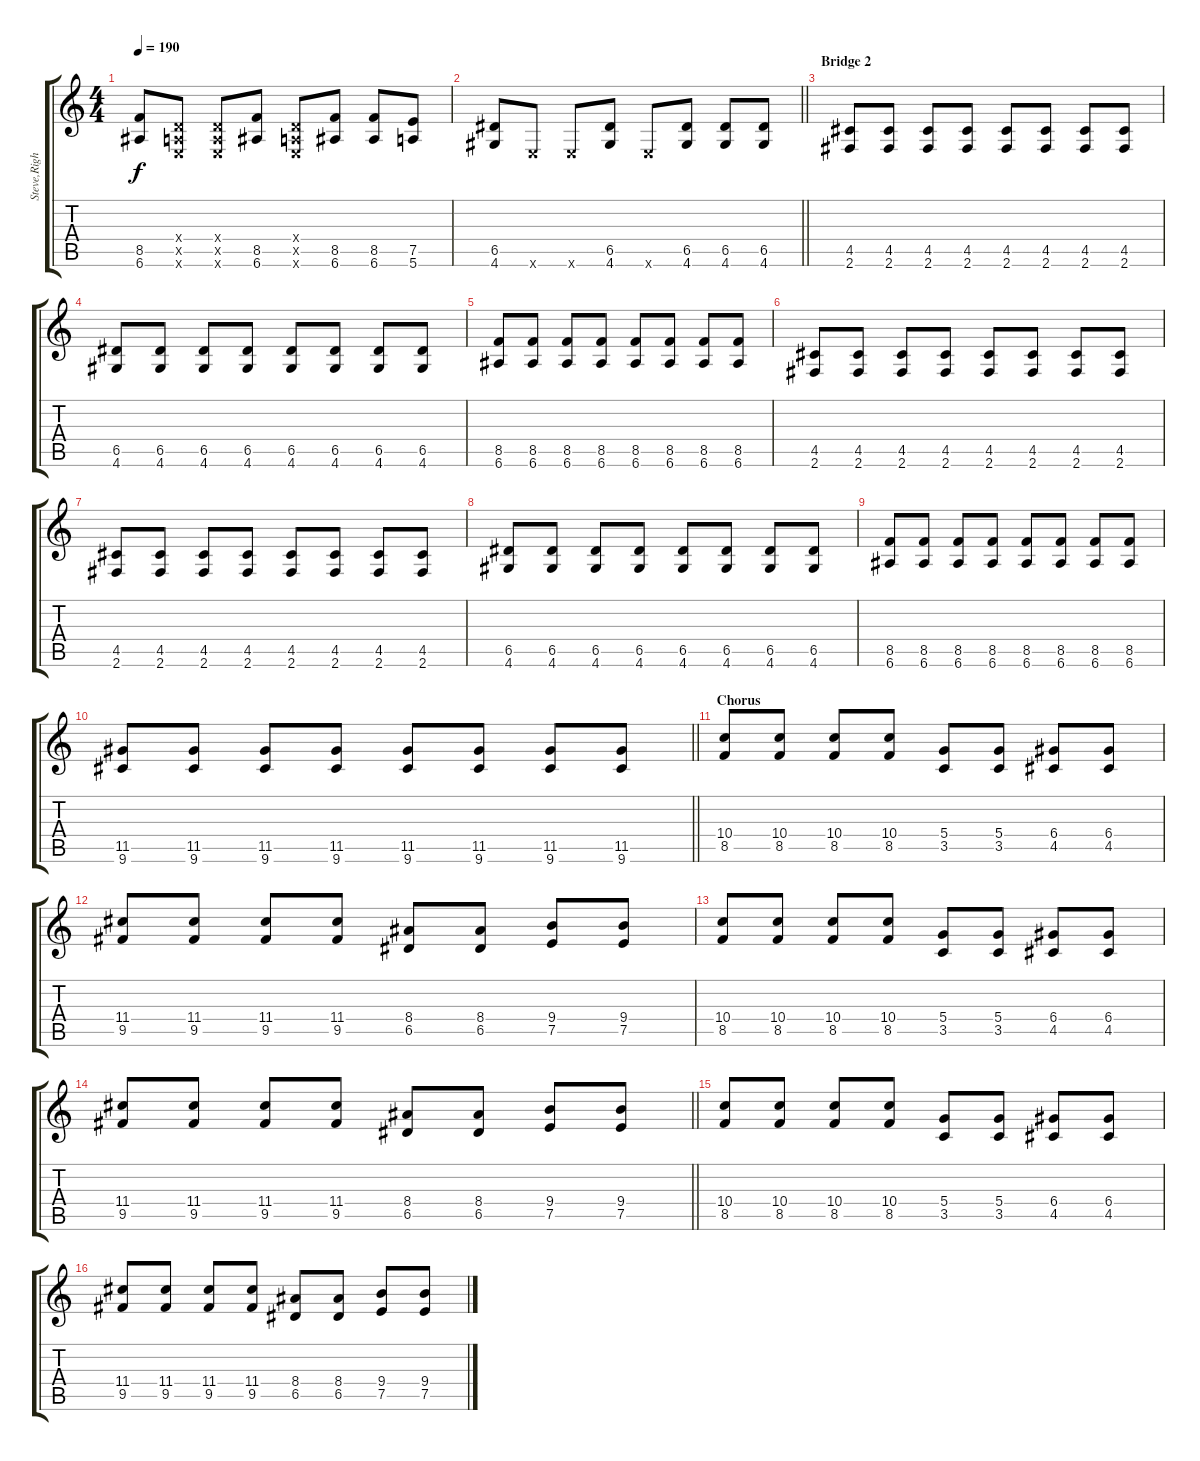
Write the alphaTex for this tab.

\track ("Steve,Righ? Right" "Steve,Righ") {instrument distortionguitar}
\staff {score tabs}
\tuning (E4 B3 G3 D3 A2 E2) {hide}
\ts (4 4)
\tempo 190
\clef g2
\ks c
(8.5 6.6).8{dy f} (0.4{x} 0.5{x} 0.6{x}).8 (0.4{x} 0.5{x} 0.6{x}).8 (8.5 6.6).8 (0.4{x} 0.5{x} 0.6{x}).8 (8.5 6.6).8 (8.5 6.6).8 (7.5 5.6).8 |
\barLineRight lightlight
(6.5 4.6).8 0.6{x}.8 0.6{x}.8 (6.5 4.6).8 0.6{x}.8 (6.5 4.6).8 (6.5 4.6).8 (6.5 4.6).8 |
\section ("" "Bridge 2")
(4.5 2.6).8 (4.5 2.6).8 (4.5 2.6).8 (4.5 2.6).8 (4.5 2.6).8 (4.5 2.6).8 (4.5 2.6).8 (4.5 2.6).8 |
(6.5 4.6).8 (6.5 4.6).8 (6.5 4.6).8 (6.5 4.6).8 (6.5 4.6).8 (6.5 4.6).8 (6.5 4.6).8 (6.5 4.6).8 |
(8.5 6.6).8 (8.5 6.6).8 (8.5 6.6).8 (8.5 6.6).8 (8.5 6.6).8 (8.5 6.6).8 (8.5 6.6).8 (8.5 6.6).8 |
(4.5 2.6).8 (4.5 2.6).8 (4.5 2.6).8 (4.5 2.6).8 (4.5 2.6).8 (4.5 2.6).8 (4.5 2.6).8 (4.5 2.6).8 |
(4.5 2.6).8 (4.5 2.6).8 (4.5 2.6).8 (4.5 2.6).8 (4.5 2.6).8 (4.5 2.6).8 (4.5 2.6).8 (4.5 2.6).8 |
(6.5 4.6).8 (6.5 4.6).8 (6.5 4.6).8 (6.5 4.6).8 (6.5 4.6).8 (6.5 4.6).8 (6.5 4.6).8 (6.5 4.6).8 |
(8.5 6.6).8 (8.5 6.6).8 (8.5 6.6).8 (8.5 6.6).8 (8.5 6.6).8 (8.5 6.6).8 (8.5 6.6).8 (8.5 6.6).8 |
\barLineRight lightlight
(11.5 9.6).8 (11.5 9.6).8 (11.5 9.6).8 (11.5 9.6).8 (11.5 9.6).8 (11.5 9.6).8 (11.5 9.6).8 (11.5 9.6).8 |
\section ("" "Chorus")
(10.4 8.5).8 (10.4 8.5).8 (10.4 8.5).8 (10.4 8.5).8 (5.4 3.5).8 (5.4 3.5).8 (6.4 4.5).8 (6.4 4.5).8 |
(11.4 9.5).8 (11.4 9.5).8 (11.4 9.5).8 (11.4 9.5).8 (8.4 6.5).8 (8.4 6.5).8 (9.4 7.5).8 (9.4 7.5).8 |
(10.4 8.5).8 (10.4 8.5).8 (10.4 8.5).8 (10.4 8.5).8 (5.4 3.5).8 (5.4 3.5).8 (6.4 4.5).8 (6.4 4.5).8 |
\barLineRight lightlight
(11.4 9.5).8 (11.4 9.5).8 (11.4 9.5).8 (11.4 9.5).8 (8.4 6.5).8 (8.4 6.5).8 (9.4 7.5).8 (9.4 7.5).8 |
(10.4 8.5).8 (10.4 8.5).8 (10.4 8.5).8 (10.4 8.5).8 (5.4 3.5).8 (5.4 3.5).8 (6.4 4.5).8 (6.4 4.5).8 |
(11.4 9.5).8 (11.4 9.5).8 (11.4 9.5).8 (11.4 9.5).8 (8.4 6.5).8 (8.4 6.5).8 (9.4 7.5).8 (9.4 7.5).8
